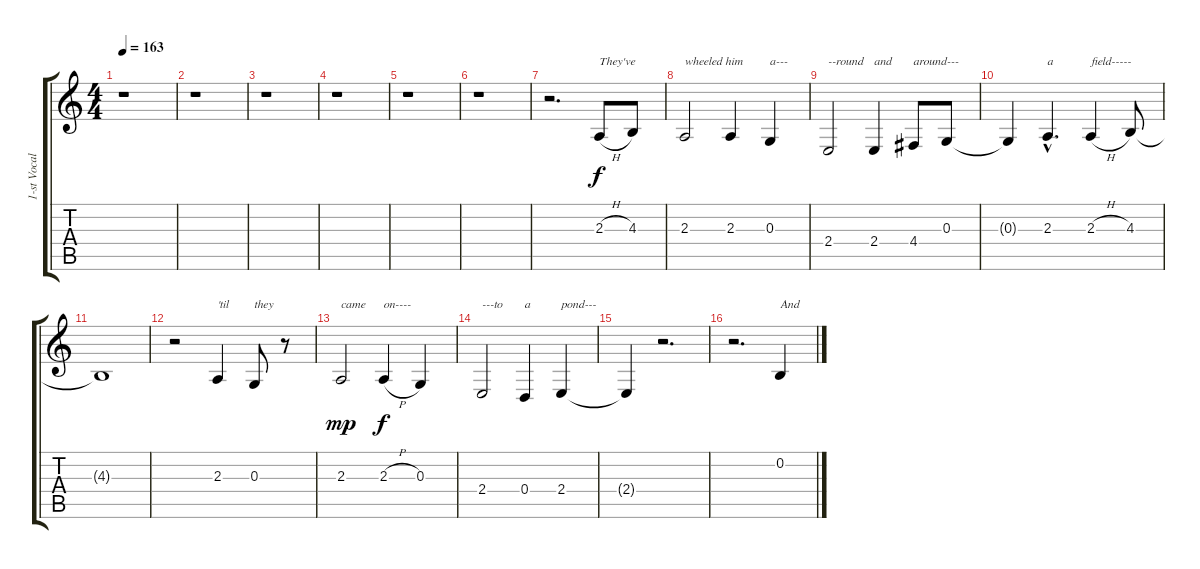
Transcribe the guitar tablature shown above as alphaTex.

\track ("1-st Vocal" "1-st Vocal") {instrument drawbarorgan}
\staff {score tabs}
\tuning (E4 B3 G3 D3 A2 E2) {hide}
\ts (4 4)
\tempo 163
\clef g2
\ks c
r.1{dy f} |
r.1 |
r.1 |
r.1 |
r.1 |
r.1 |
r.2{d} 2.3{h}.8{txt "They've"} 4.3.8 |
2.3.2{txt "wheeled him"} 2.3.4 0.3.4{txt "a---"} |
2.4.2{txt "--round"} 2.4.4{txt "and"} 4.4.8{txt "around---"} 0.3.8 |
0.3{t}.4 2.3{hac}.4{d txt "a"} 2.3{h}.4{txt "field-----"} 4.3.8 |
4.3{t}.1 |
r.2 2.3.4{txt "'til"} 0.3.8{txt "they"} r.8 |
2.3.2{txt "came" dy mp} 2.3{h}.4{txt "on----" dy f} 0.3.4 |
2.4.2{txt "---to"} 0.4.4{txt "a"} 2.4.4{txt "pond---"} |
2.4{t}.4 r.2{d} |
r.2{d} 0.2.4{txt "And"}
